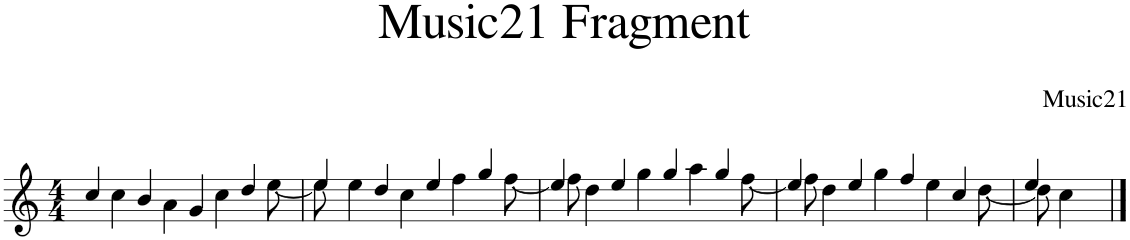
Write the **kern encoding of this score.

**kern
*part1
*staff1
*I"Piano
*I'Pno
*clefG2
*k[]
*M4/4
=1
*^
4cc/	8ryy
.	4cc\
4b/	.
.	4a\
4g/	.
.	4cc\
4dd/	.
.	[8ee\
=2	=2
4ee/	8ee\]
.	4ee\
4dd/	.
.	4cc\
4ee/	.
.	4ff\
4gg/	.
.	[8ff\
=3	=3
4ee/	8ff\]
.	4dd\
4ee/	.
.	4gg\
4gg/	.
.	4aa\
4gg/	.
.	[8ff\
=4	=4
4ee/	8ff\]
.	4dd\
4ee/	.
.	4gg\
4ff/	.
.	4ee\
4cc/	.
.	[8dd\
=5	=5
4ee/	8dd\]
.	4cc\
8ryy	.
*v	*v
==
*-
